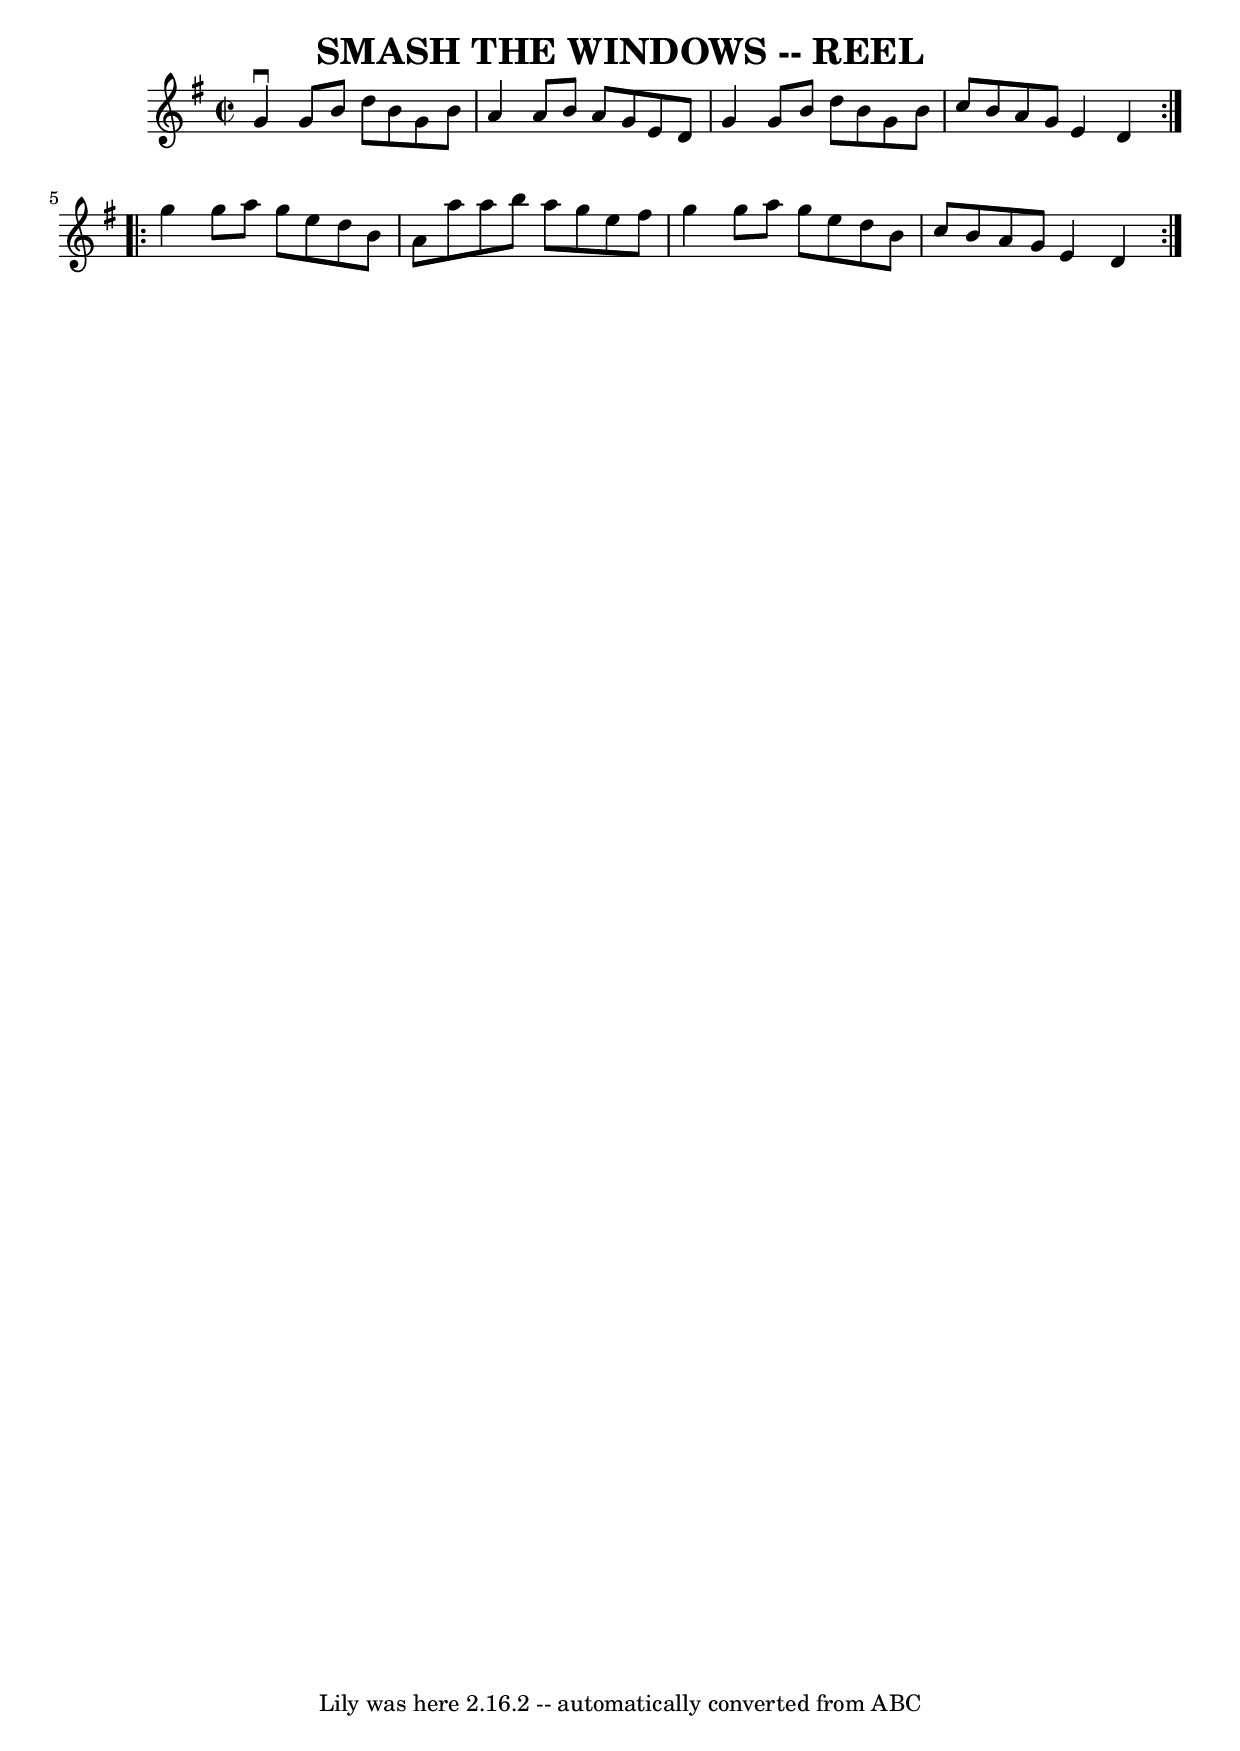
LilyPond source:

\version "2.16.2"
\include "Mammoth.ily"
\header {
  %% book = "Ryan's Mammoth Collection of Fiddle Tunes"
  crossRefNumber = "1"
  footnotes = ""
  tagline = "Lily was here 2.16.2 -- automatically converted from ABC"
  title = "SMASH THE WINDOWS -- REEL"

}
voicedefault =  {



  \repeat volta 2 {

    \override Staff.TimeSignature #'style = #'C
    \time 2/2 
    \key g \major
    g'4^\downbow g'8 b'8 d''8 b'8 g'8    
    b'8    |
    a'4 a'8 b'8 a'8 g'8 e'8 d'8    |
    
    g'4 g'8 b'8 d''8 b'8 g'8 b'8    |
    c''8 b'8 a'8 
    g'8 e'4 d'4    
  }     
  \repeat volta 2 {
    g''4 g''8 a''8 g''8  
    e''8 d''8 b'8    |
    a'8 a''8 a''8 b''8 a''8 g''8 
    e''8 fis''8    |
    g''4 g''8 a''8 g''8 e''8 d''8    
    b'8    |
    c''8 b'8 a'8 g'8 e'4 d'4    
  }   

}

\score{
  <<

    \context Staff="default"
    {
      \voicedefault 
      
    }

  >>
  \layout {
    
  }
  \midi {
  }

}
